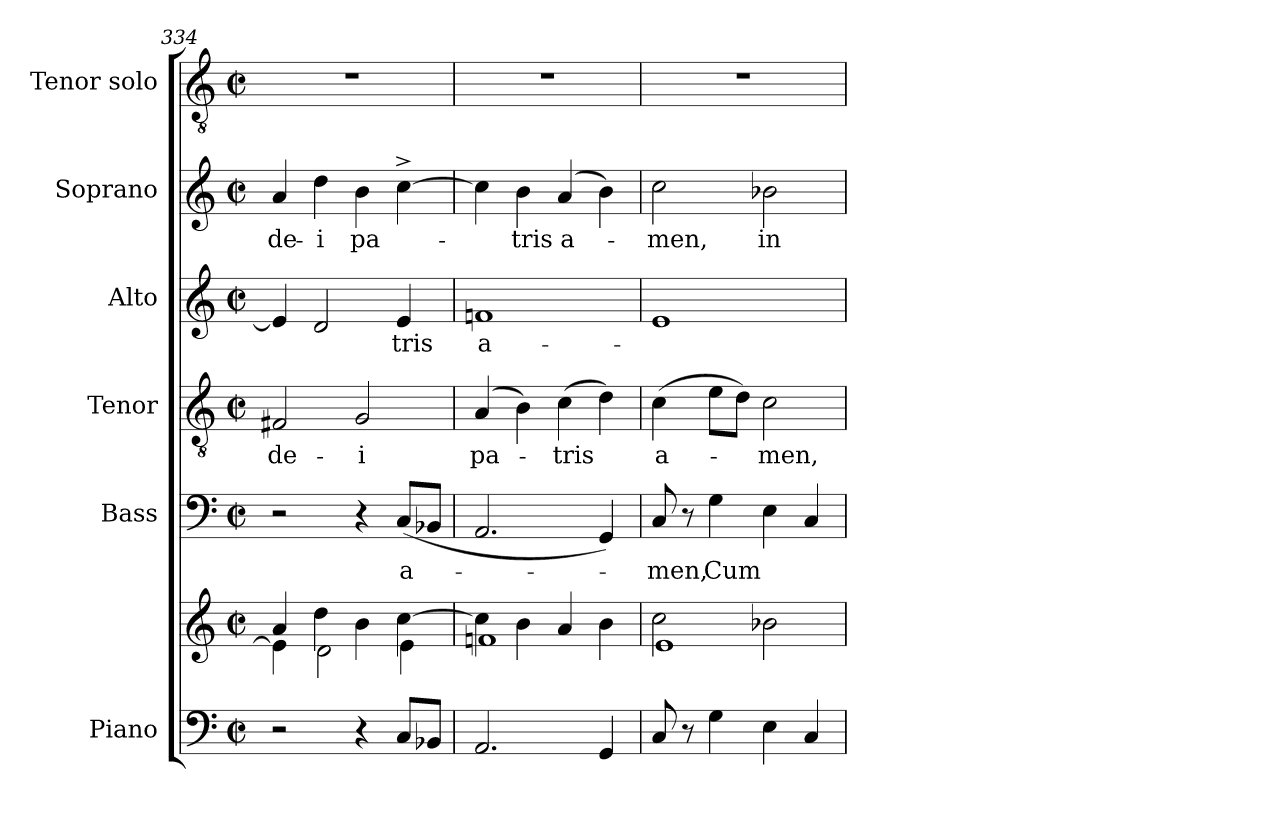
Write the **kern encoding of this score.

**kern	**kern	**kern	**text	**kern	**text	**kern	**text	**kern	**text	**kern
*part6	*part6	*part5	*part5	*part4	*part4	*part3	*part3	*part2	*part2	*part1
*staff7	*staff6	*staff5	*staff5	*staff4	*staff4	*staff3	*staff3	*staff2	*staff2	*staff1
*I"Piano	*	*I"Bass	*	*I"Tenor	*	*I"Alto	*	*I"Soprano	*	*I"Tenor solo
*I'Pno.	*	*I'B.	*	*I'T.	*	*I'A.	*	*I'S.	*	*I'T.s
*clefF4	*clefG2	*clefF4	*	*clefGv2	*	*clefG2	*	*clefG2	*	*clefGv2
*k[]	*k[]	*k[]	*	*k[]	*	*k[]	*	*k[]	*	*k[]
*M2/2	*M2/2	*M2/2	*	*M2/2	*	*M2/2	*	*M2/2	*	*M2/2
*met(c|)	*met(c|)	*met(c|)	*	*met(c|)	*	*met(c|)	*	*met(c|)	*	*met(c|)
=334	=334	=334	=334	=334	=334	=334	=334	=334	=334	=334
*	*^	*	*	*	*	*	*	*	*	*
!	!	!	!	!	!	!LO:LY:b	!	!	!	!LO:LY:b	!
2r	4a/	4e\]	2r	.	2F#X/	de-	4e/]	.	4a/	de-	1r
!	!	!	!	!	!	!	!	!	!	!LO:LY:b	!
.	4dd\	2d\	.	.	.	.	2d/	.	4dd\	-i	.
!	!	!	!	!	!	!LO:LY:b	!	!	!	!LO:LY:b	!
4r	4b\	.	4r	.	2G/	-i	.	.	4b\	pa-	.
!	!	!	!	!LO:LY:b	!	!	!	!LO:LY:b	!	!	!
8C/L	[4cc\	4e\	(>8C/L	a-	.	.	4e/	-tris	[4cc^\	.	.
8BB-X/J	.	.	8BB-X/J	.	.	.	.	.	.	.	.
=335	=335	=335	=335	=335	=335	=335	=335	=335	=335	=335	=335
!	!	!	!	!	!	!LO:LY:b	!	!LO:LY:b	!	!	!
2.AA/	4cc\]	1fn	2.AA/	.	(>4A/	pa-	1fn	a-	4cc\]	.	1r
!	!	!	!	!	!	!	!	!	!	!LO:LY:b	!
.	4b\	.	.	.	4B\)	.	.	.	4b\	-tris	.
!	!	!	!	!	!	!LO:LY:b	!	!	!	!LO:LY:b	!
.	4a/	.	.	.	(>4c\	-tris	.	.	(>4a/	a-	.
4GG/	4b\	.	4GG/)	.	4d\)	.	.	.	4b\)	.	.
!!LO:LB:g=z
=336	=336	=336	=336	=336	=336	=336	=336	=336	=336	=336	=336
!	!	!	!	!LO:LY:b	!	!LO:LY:b	!	!	!	!LO:LY:b	!
8C/	2cc\	1e	8C/	-men,	(>4c\	a-	1e	.	2cc\	-men,	1r
8r	.	.	8r	.	.	.	.	.	.	.	.
!	!	!	!	!LO:LY:b	!	!	!	!	!	!	!
4G\	.	.	4G\	Cum	8e\L	.	.	.	.	.	.
.	.	.	.	.	8d\J)	.	.	.	.	.	.
!	!	!	!	!	!	!LO:LY:b	!	!	!	!LO:LY:b	!
4E\	2b-X\	.	4E\	.	2c\	-men,	.	.	2b-X\	in	.
4C/	.	.	4C/	.	.	.	.	.	.	.	.
*	*v	*v	*	*	*	*	*	*	*	*	*
=	=	=	=	=	=	=	=	=	=	=
*-	*-	*-	*-	*-	*-	*-	*-	*-	*-	*-
